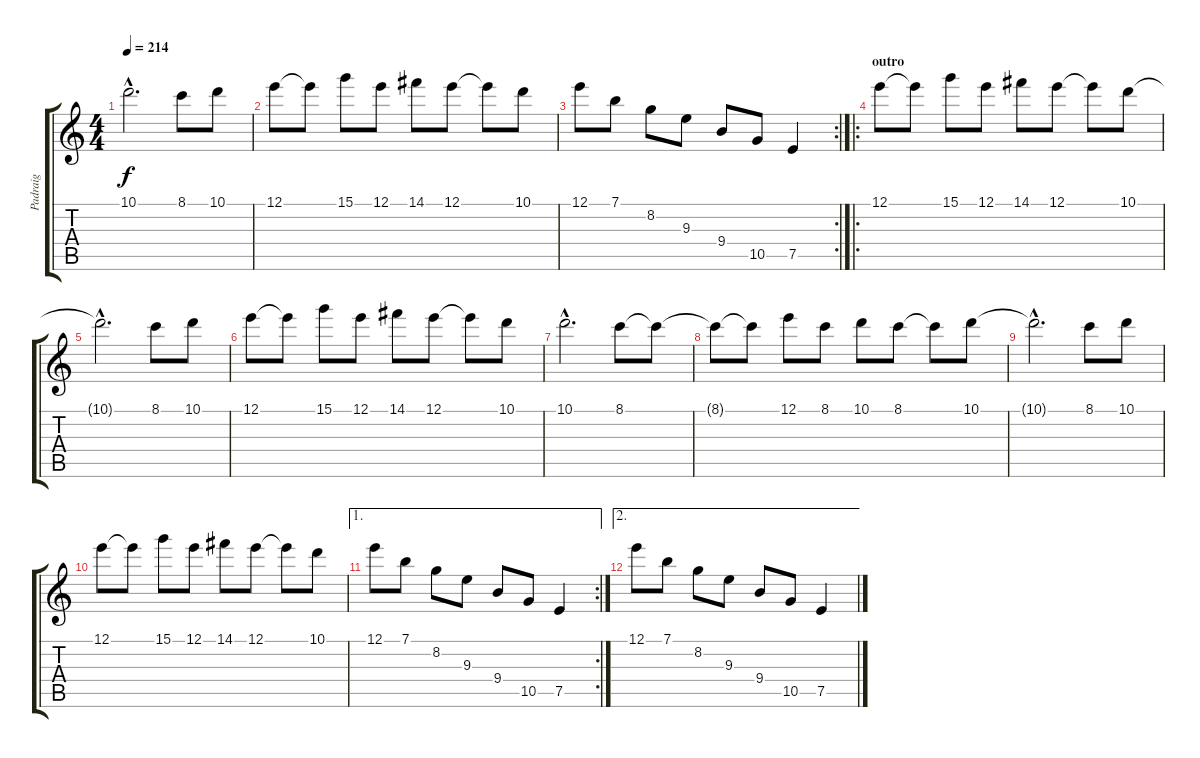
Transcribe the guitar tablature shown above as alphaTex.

\track ("Padraig" "Padraig") {instrument distortionguitar}
\staff {score tabs}
\tuning (E4 B3 G3 D3 A2 E2) {hide}
\ts (4 4)
\tempo 214
\clef g2
\ks c
10.1{hac t}.2{d dy f} 8.1.8 10.1.8 |
12.1.8 12.1{t}.8 15.1.8 12.1.8 14.1.8 12.1.8 12.1{t}.8 10.1.8 |
\rc 2
12.1.8 7.1.8 8.2.8 9.3.8 9.4.8 10.5.8 7.5.4 |
\ro
\section ("" "outro")
12.1.8 12.1{t}.8 15.1.8 12.1.8 14.1.8 12.1.8 12.1{t}.8 10.1.8 |
10.1{hac t}.2{d} 8.1.8 10.1.8 |
12.1.8 12.1{t}.8 15.1.8 12.1.8 14.1.8 12.1.8 12.1{t}.8 10.1.8 |
10.1{hac}.2{d} 8.1.8 8.1{t}.8 |
8.1{t}.8 8.1{t}.8 12.1.8 8.1.8 10.1.8 8.1.8 8.1{t}.8 10.1.8 |
10.1{hac t}.2{d} 8.1.8 10.1.8 |
12.1.8 12.1{t}.8 15.1.8 12.1.8 14.1.8 12.1.8 12.1{t}.8 10.1.8 |
\ae 1
\rc 2
12.1.8 7.1.8 8.2.8 9.3.8 9.4.8 10.5.8 7.5.4 |
\ae 2
12.1.8 7.1.8 8.2.8 9.3.8 9.4.8 10.5.8 7.5.4
